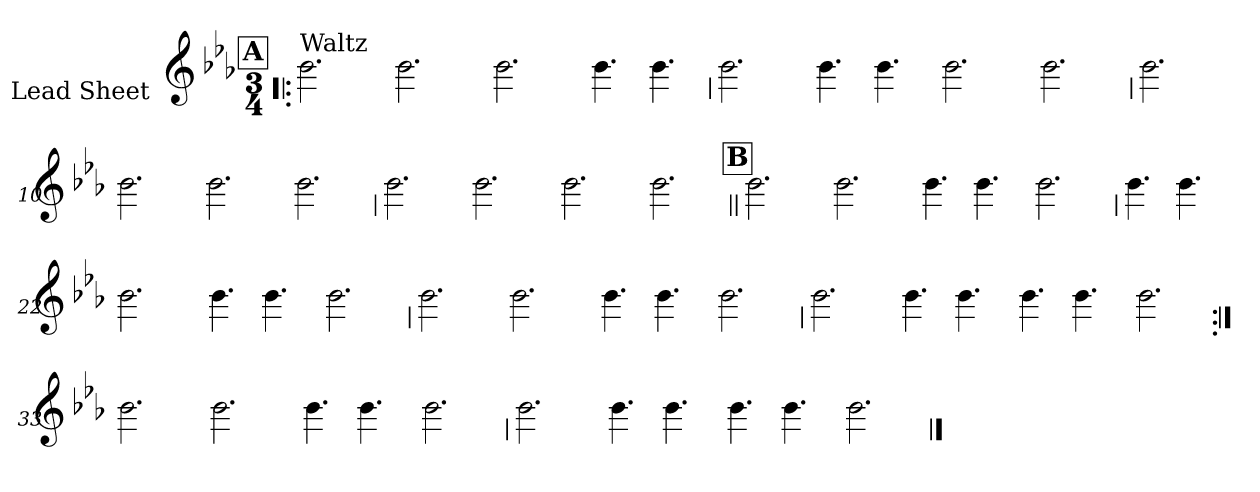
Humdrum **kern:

**kern
*part1
*staff1
*I"Lead Sheet
*stria0
*clefG2
*k[b-e-a-]
*E-:
*M3/4
!!LO:REH:place=s1:a:t=A
=1!|:
!LO:TX:a:t=Waltz
2.b-
=2-
2.b-
=3-
2.b-
=4-
4.b-
4.b-
!!LO:LB:g=z
=5
2.b-
=6-
4.b-
4.b-
=7-
2.b-
=8-
2.b-
!!LO:LB:g=z
=9
2.b-
=10-
2.b-
=11-
2.b-
=12-
2.b-
!!LO:LB:g=z
=13
2.b-
=14-
2.b-
=15-
2.b-
=16-
2.b-
!!LO:LB:g=z
!!LO:REH:place=s1:a:t=B
=17||
2.b-
=18-
2.b-
=19-
4.b-
4.b-
=20-
2.b-
!!LO:LB:g=z
=21
4.b-
4.b-
=22-
2.b-
=23-
4.b-
4.b-
=24-
2.b-
!!LO:LB:g=z
=25
2.b-
=26-
2.b-
=27-
4.b-
4.b-
=28-
2.b-
!!LO:LB:g=z
=29
2.b-
=30-
4.b-
4.b-
=31-
4.b-
4.b-
=32-
2.b-
!!LO:LB:g=z
=33:|!
2.b-
=34-
2.b-
=35-
4.b-
4.b-
=36-
2.b-
!!LO:LB:g=z
=37
2.b-
=38-
4.b-
4.b-
=39-
4.b-
4.b-
=40-
2.b-
==
*-
